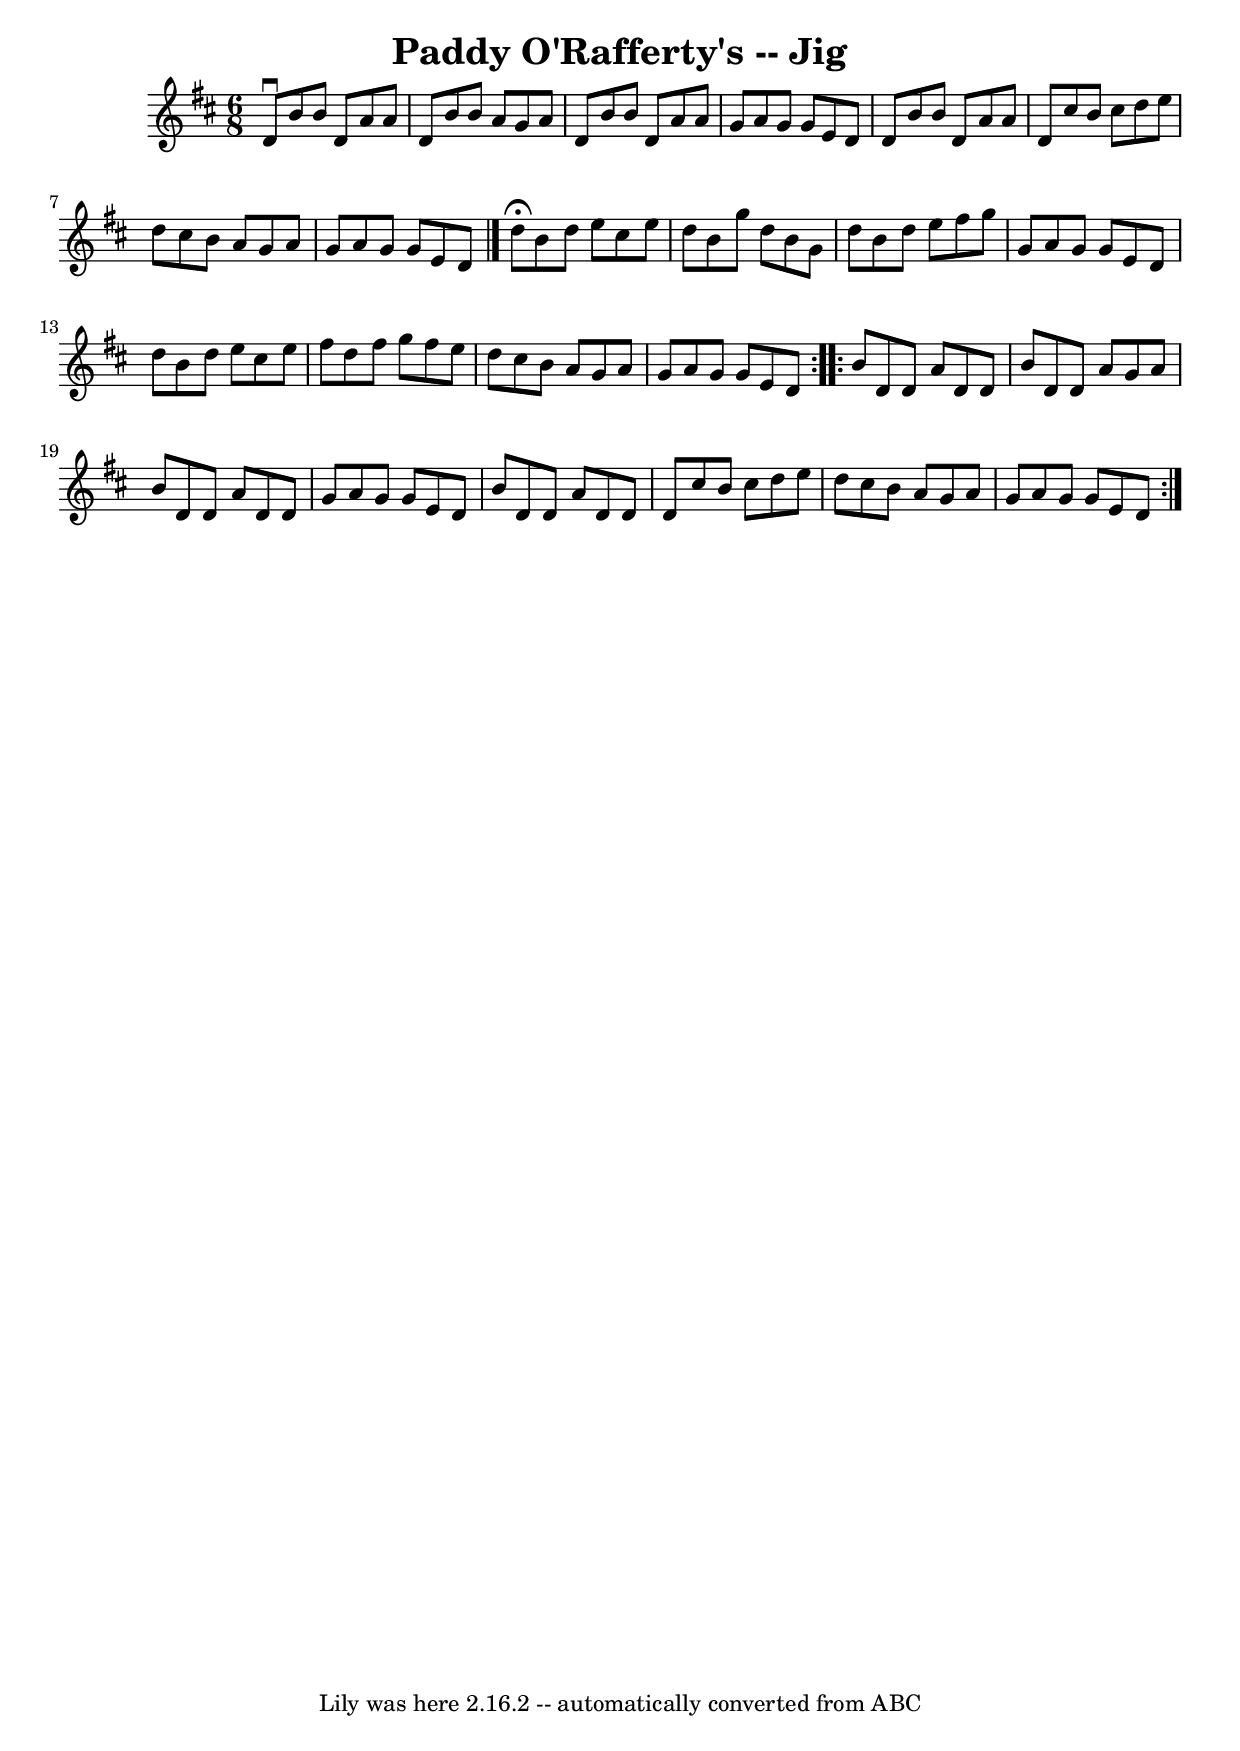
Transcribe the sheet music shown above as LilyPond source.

\version "2.16.2"
\include "Mammoth.ily"
\header {
  %% book = "Ryan's Mammoth Collection"
  crossRefNumber = "1"
  footnotes = "\\\\85 435\\\\it sounds better with one sharp"
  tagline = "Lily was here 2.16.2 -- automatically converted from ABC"
  title = "Paddy O'Rafferty's -- Jig"

}
voicedefault =  {


  \time 6/8 
  \key g \lydian
  d'8^\downbow b'8 b'8 d'8 a'8 a'8     |
  d'8 b'8 b'8 a'8 g'8 a'8    |
  d'8 b'8    
  b'8 d'8 a'8 a'8    |
  g'8 a'8 g'8 g'8 e'8 d'8    |
  d'8 b'8 b'8 d'8 a'8 a'8    |
  d'8    
  cis''8 b'8 cis''8 d''8 e''8    |
  d''8 cis''8 b'8    
  a'8 g'8 a'8    |
  g'8 a'8 g'8 g'8 e'8 d'8    
  \bar "|."     
  \repeat volta 2 {
    d''8^\fermata b'8 d''8 e''8    
    cis''8 e''8    |
    d''8 b'8 g''8 d''8 b'8 g'8     |
    d''8 b'8 d''8 e''8 fis''8 g''8    |
    g'8    
    a'8 g'8 g'8 e'8 d'8    |
    d''8 b'8 d''8 e''8    
    cis''8 e''8    |
    fis''8 d''8 fis''8 g''8 fis''8 e''8  |
    d''8 cis''8 b'8 a'8 g'8 a'8    |
    g'8    
    a'8 g'8 g'8 e'8 d'8    
  }     
  \repeat volta 2 {
    b'8 d'8 d'8  
    a'8 d'8 d'8    |
    b'8 d'8 d'8 a'8 g'8 a'8     |
    b'8 d'8 d'8 a'8 d'8 d'8    |
    g'8 a'8    
    g'8 g'8 e'8 d'8    |
    b'8 d'8 d'8 a'8 d'8 d'8  |
    d'8 cis''8 b'8 cis''8 d''8 e''8    |
    d''8 
    cis''8 b'8 a'8 g'8 a'8    |
    g'8 a'8 g'8 g'8    
    e'8 d'8      
  }   

}

\score{
  <<

    \context Staff="default"
    {
      \voicedefault 
      
    }

  >>
  \layout {
    
  }
  \midi {
  }

}
